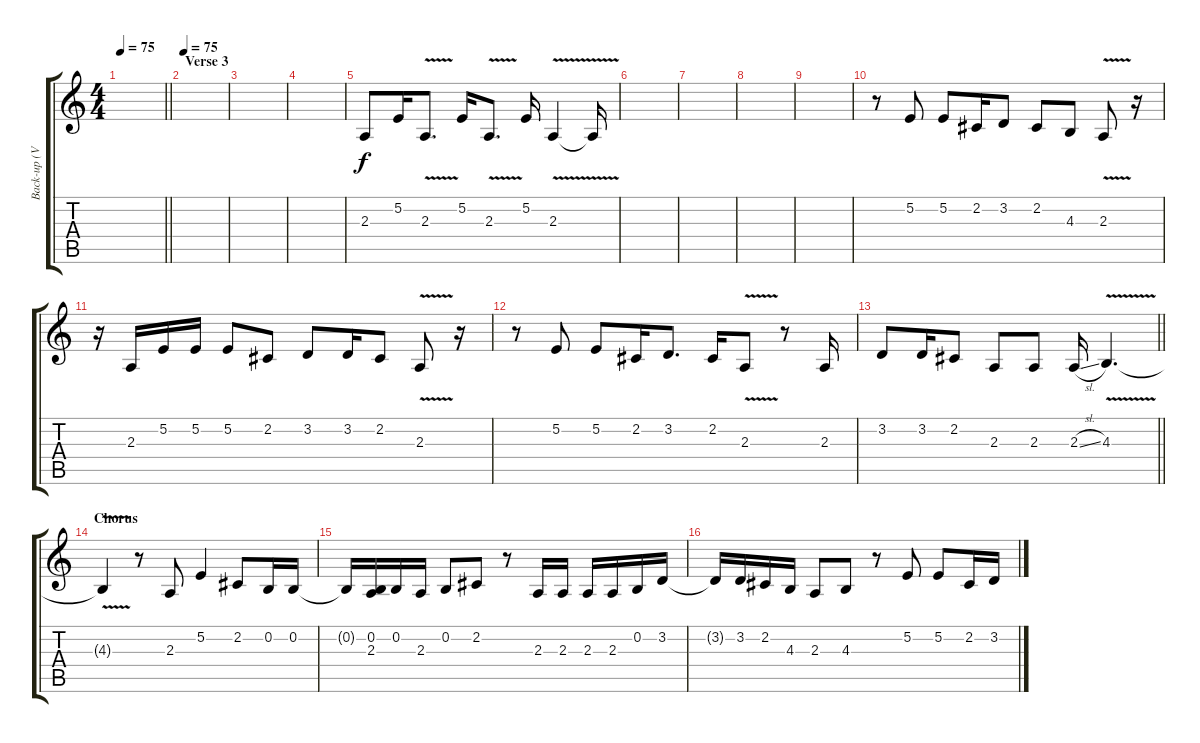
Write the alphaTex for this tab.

\track ("Back-up (Vinci)" "Back-up (V") {instrument oboe}
\staff {score tabs}
\tuning (E4 B3 G3 D3 A2 E2) {hide}
\ts (4 4)
\tempo 75
\clef g2
\barLineRight lightlight
\ks c
|
\section ("" "Verse 3")
\tempo 75
|
|
|
2.3.8 5.2.16{volume 10} 2.3{v}.8{d} 5.2.16 2.3{v}.8{d} 5.2.16 2.3{v}.4 2.3{t}.16 |
|
|
|
|
r.8{volume 12} 5.2.8 5.2.8 2.2.16 3.2.8 2.2.8 4.3.8 2.3{v}.8 r.16 |
r.16 2.3.16 5.2.16 5.2.16 5.2.8 2.2.8 3.2.8 3.2.16 2.2.8 2.3{v}.8 r.16 |
r.8 5.2.8 5.2.8 2.2.16 3.2.8{d} 2.2.16 2.3{v}.8 r.8 2.3.16 |
\barLineRight lightlight
3.2.8 3.2.16 2.2.8 2.3.8 2.3.8 2.3{sl}.16 4.3{v}.4{d} |
\section ("" "Chorus")
4.3{t}.4 r.8 2.3.8 5.2.4 2.2.8 0.2.16 0.2.16 |
0.2{t}.16 (0.2 2.3).16 0.2.16 2.3.16 0.2.8 2.2.8 r.8 2.3.16 2.3.16 2.3.16 2.3.16 0.2.16 3.2.16 |
3.2{t}.16 3.2.16 2.2.16 4.3.16 2.3.8 4.3.8 r.8 5.2.8 5.2.8 2.2.16 3.2.16
